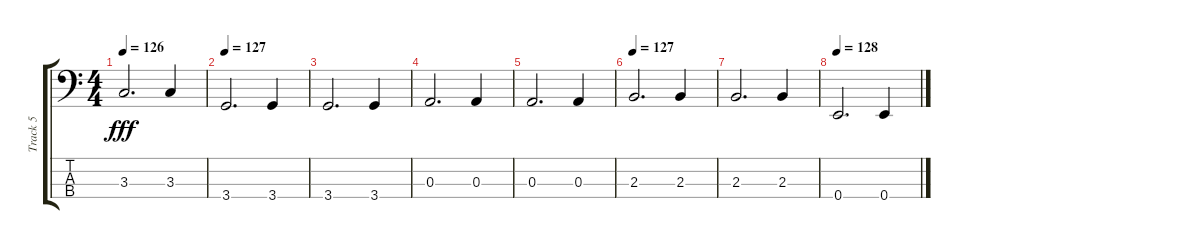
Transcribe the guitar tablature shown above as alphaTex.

\track ("Track 5" "Track 5") {instrument electricbassfinger}
\staff {score tabs}
\tuning (G2 D2 A1 E1) {hide}
\ts (4 4)
\tempo 126
\clef f4
\ks c
3.3.2{d dy fff} 3.3.4 |
\tempo 127
3.4.2{d} 3.4.4 |
3.4.2{d} 3.4.4 |
0.3.2{d} 0.3.4 |
0.3.2{d volume 0} 0.3.4 |
\tempo 127
2.3.2{d} 2.3.4 |
2.3.2{d} 2.3.4 |
\tempo 128
0.4.2{d} 0.4.4
